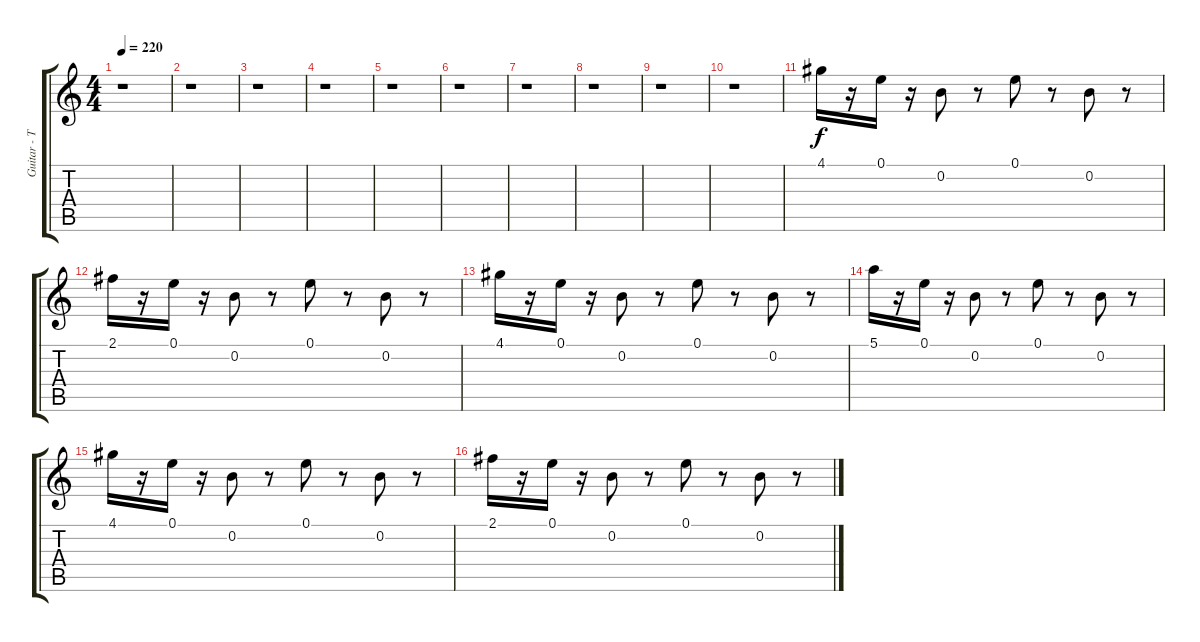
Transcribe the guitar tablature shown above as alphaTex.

\track ("Guitar - Tom Mattew Delonge" "Guitar - T") {instrument distortionguitar}
\staff {score tabs}
\tuning (E4 B3 G3 D3 A2 E2) {hide}
\ts (4 4)
\tempo 220
\clef g2
\ks c
r.1{dy f} |
r.1 |
r.1 |
r.1 |
r.1 |
r.1 |
r.1 |
r.1 |
r.1 |
r.1 |
4.1.16 r.16 0.1.16 r.16 0.2.8 r.8 0.1.8 r.8 0.2.8 r.8 |
2.1.16 r.16 0.1.16 r.16 0.2.8 r.8 0.1.8 r.8 0.2.8 r.8 |
4.1.16 r.16 0.1.16 r.16 0.2.8 r.8 0.1.8 r.8 0.2.8 r.8 |
5.1.16 r.16 0.1.16 r.16 0.2.8 r.8 0.1.8 r.8 0.2.8 r.8 |
4.1.16 r.16 0.1.16 r.16 0.2.8 r.8 0.1.8 r.8 0.2.8 r.8 |
2.1.16 r.16 0.1.16 r.16 0.2.8 r.8 0.1.8 r.8 0.2.8 r.8
